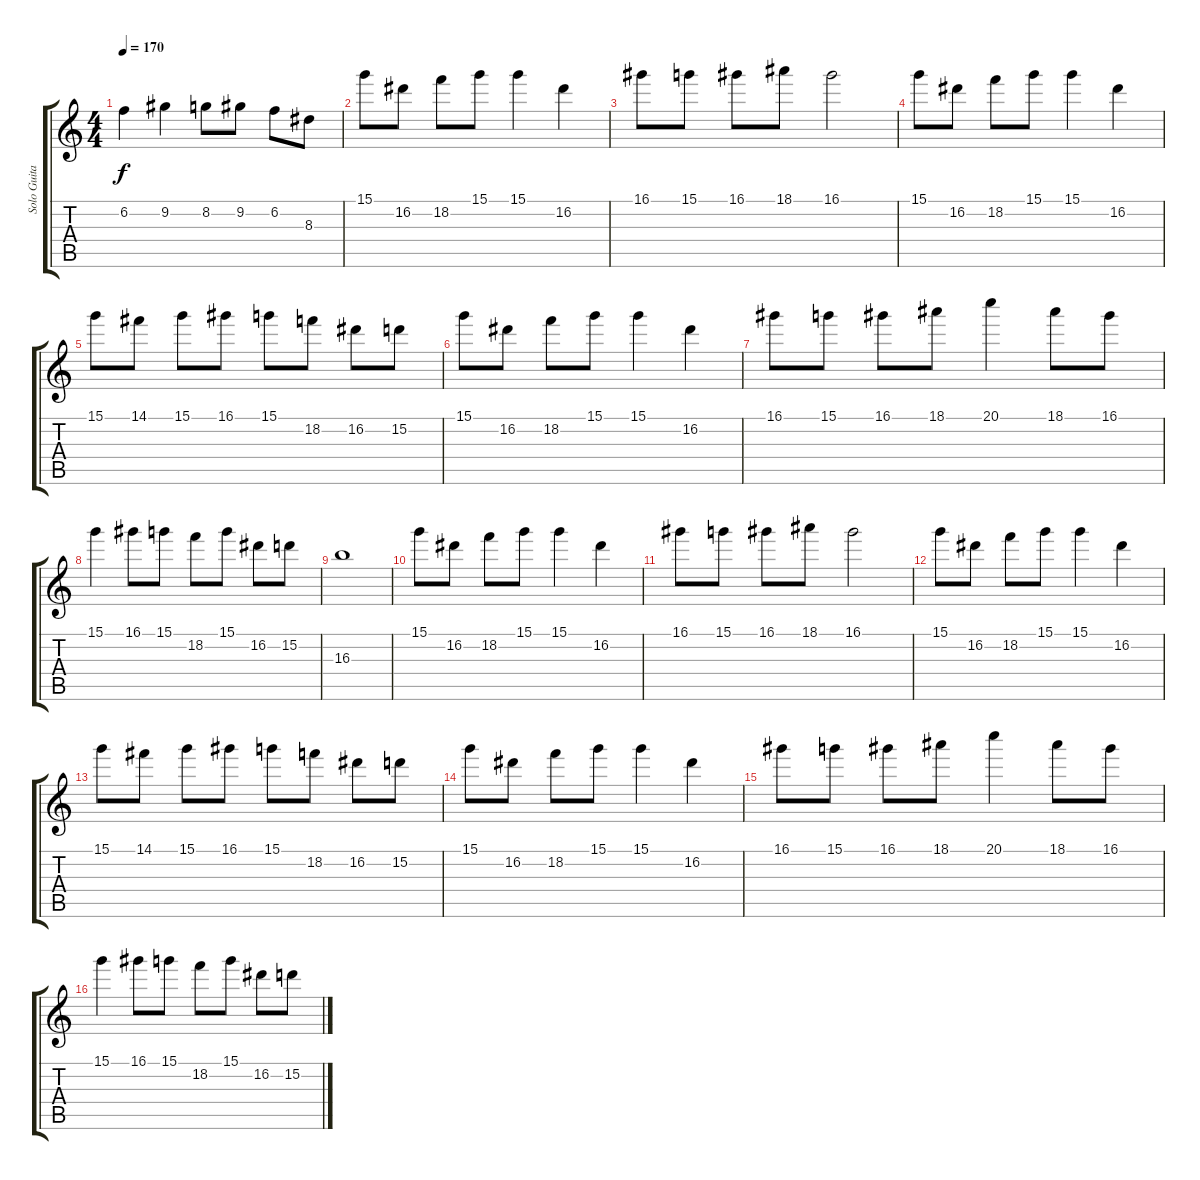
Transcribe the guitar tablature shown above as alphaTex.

\track ("Solo Guitar" "Solo Guita") {instrument distortionguitar}
\staff {score tabs}
\tuning (E4 B3 G3 D3 A2 E2) {hide}
\ts (4 4)
\tempo 170
\clef g2
\ks c
6.2.4{dy f} 9.2.4 8.2.8 9.2.8 6.2.8 8.3.8 |
15.1.8 16.2.8 18.2.8 15.1.8 15.1.4 16.2.4 |
16.1.8 15.1.8 16.1.8 18.1.8 16.1.2 |
15.1.8 16.2.8 18.2.8 15.1.8 15.1.4 16.2.4 |
15.1.8 14.1.8 15.1.8 16.1.8 15.1.8 18.2.8 16.2.8 15.2.8 |
15.1.8 16.2.8 18.2.8 15.1.8 15.1.4 16.2.4 |
16.1.8 15.1.8 16.1.8 18.1.8 20.1.4 18.1.8 16.1.8 |
15.1.4 16.1.8 15.1.8 18.2.8 15.1.8 16.2.8 15.2.8 |
16.3.1 |
15.1.8 16.2.8 18.2.8 15.1.8 15.1.4 16.2.4 |
16.1.8 15.1.8 16.1.8 18.1.8 16.1.2 |
15.1.8 16.2.8 18.2.8 15.1.8 15.1.4 16.2.4 |
15.1.8 14.1.8 15.1.8 16.1.8 15.1.8 18.2.8 16.2.8 15.2.8 |
15.1.8 16.2.8 18.2.8 15.1.8 15.1.4 16.2.4 |
16.1.8 15.1.8 16.1.8 18.1.8 20.1.4 18.1.8 16.1.8 |
15.1.4 16.1.8 15.1.8 18.2.8 15.1.8 16.2.8 15.2.8
